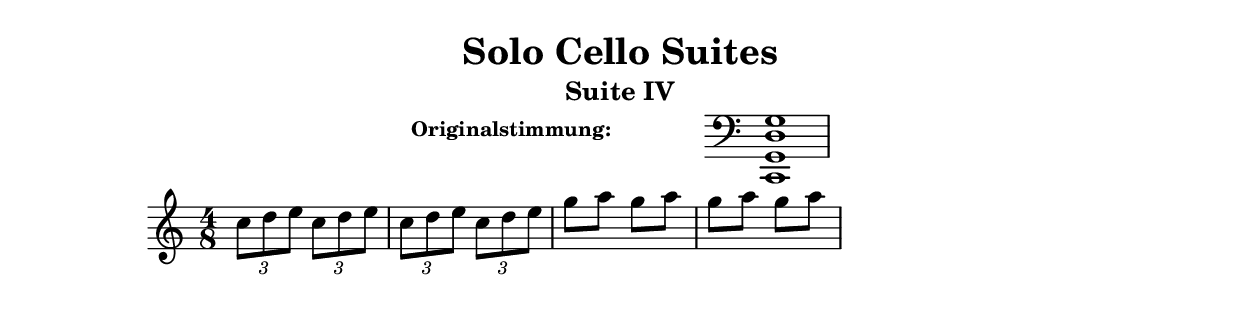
\header {
    texidoc = "Use \\score block as markup command."
}

\version "2.19.21"

tuning = \markup {
    \score {
	\new Staff \with {
	    \remove "Time_signature_engraver"
	} {
	    \clef bass  <c, g, d g>1
	}
	\layout { ragged-right = ##t }
    }
}


\header {
    title = "Solo Cello Suites"
    subtitle = "Suite IV"
    subsubtitle = \markup { "Originalstimmung:" \tuning }
}

\relative {
    \time 4/8
    \tuplet 3/2 { c''8 d e } \tuplet 3/2 {c d e}
    \tuplet 3/2 { c8 d e } \tuplet 3/2 {c d e}
    g8 a8 g8 a
    g8 a8 g8 a
}

